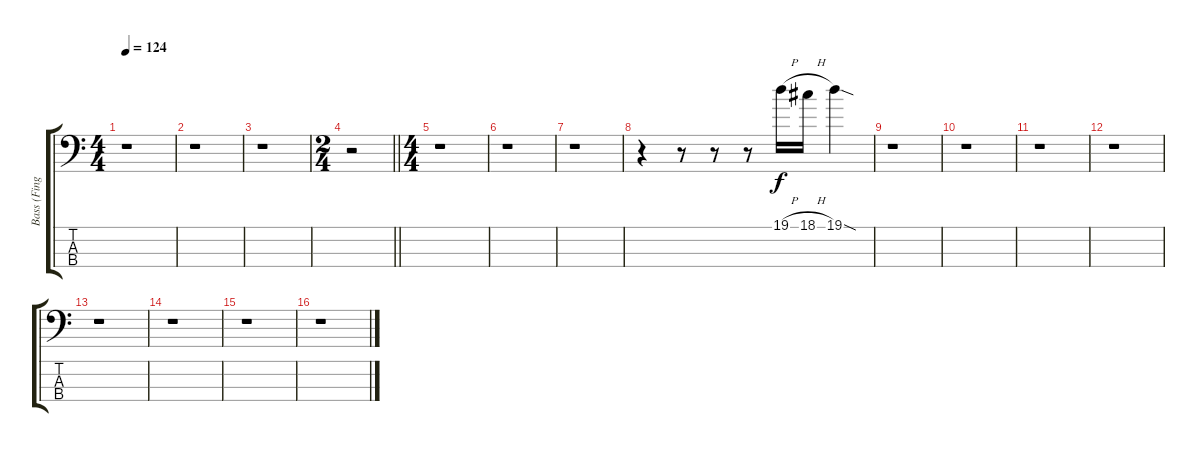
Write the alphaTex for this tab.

\track ("Bass (Finger)" "Bass (Fing") {instrument electricbassfinger}
\staff {score tabs}
\tuning (G2 D2 A1 E1) {hide}
\ts (4 4)
\tempo 124
\clef f4
\ks c
r.1{dy f} |
r.1 |
r.1 |
\ts (2 4)
\barLineRight lightlight
r.2 |
\ts (4 4)
r.1 |
r.1 |
r.1 |
r.4 r.8 r.8 r.8 19.1{h}.16{volume 16} 18.1{h}.16 19.1{sod}.4 |
r.1 |
r.1 |
r.1 |
r.1 |
r.1 |
r.1 |
r.1 |
r.1
